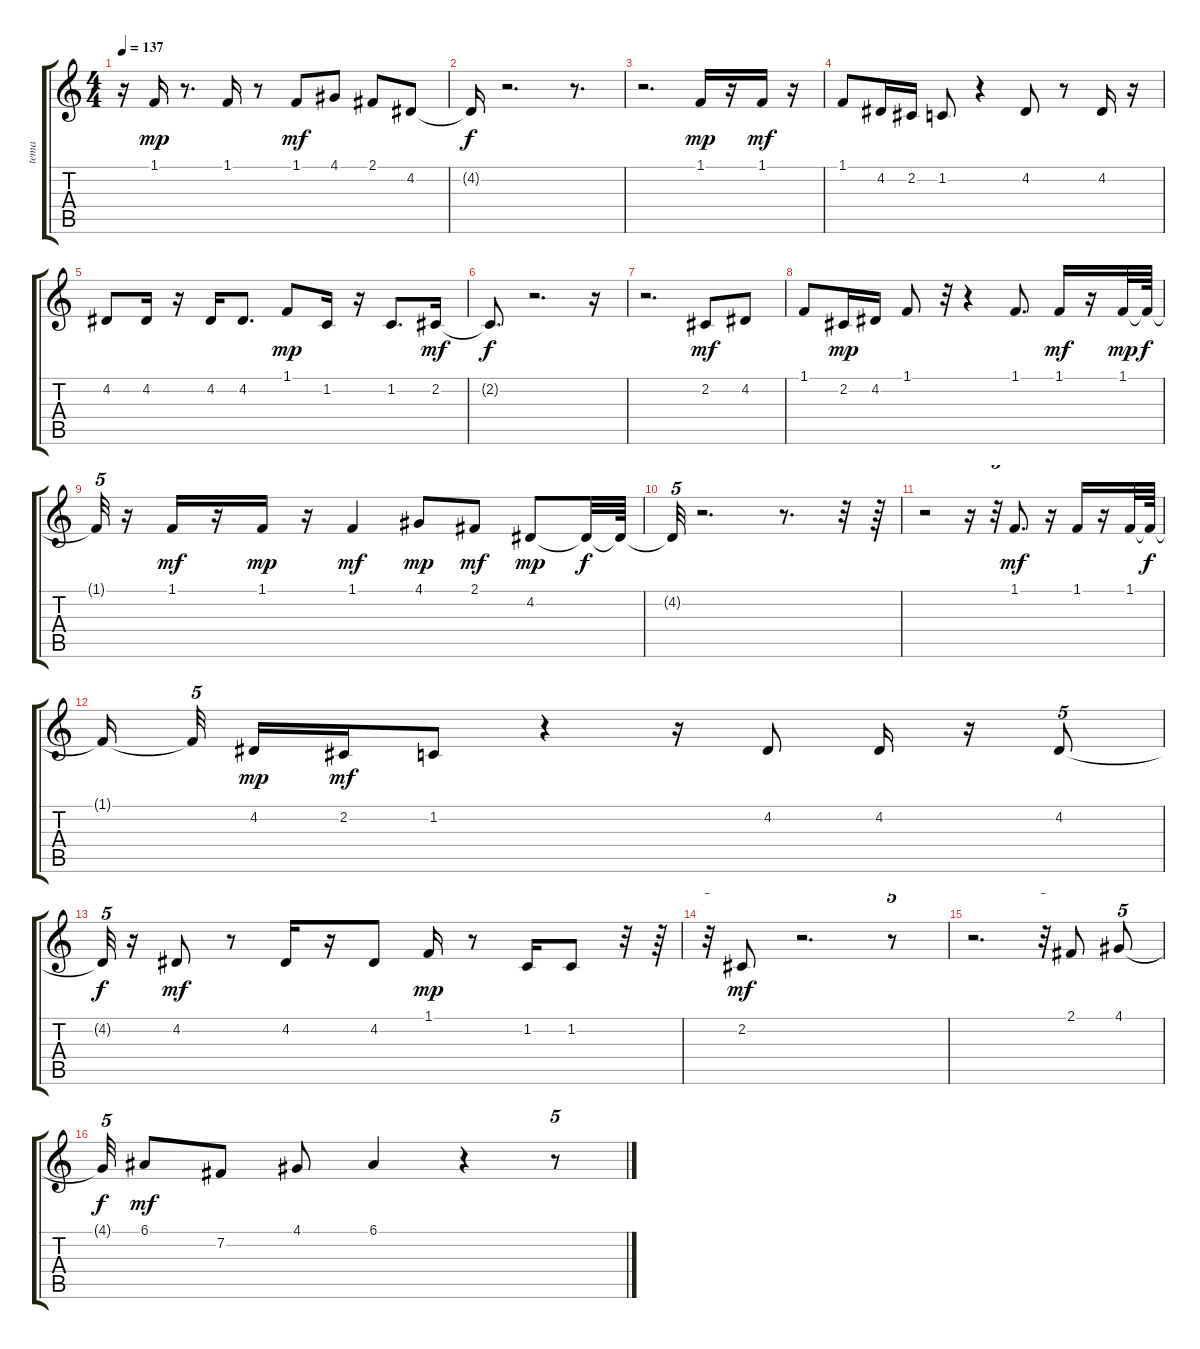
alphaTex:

\track ("tema" "tema") {instrument clarinet}
\staff {score tabs}
\tuning (E4 B3 G3 D3 A2 E2) {hide}
\ts (4 4)
\tempo 137
\clef g2
\ks c
r.16{dy mf} 1.1.16{dy mp} r.8{d} 1.1.16 r.8 1.1.8{dy mf} 4.1.8 2.1.8 4.2.8 |
4.2{t}.16{dy f} r.2{d} r.8{d} |
r.2{d} 1.1.16{dy mp} r.16 1.1.16{dy mf} r.16 |
1.1.8 4.2.16 2.2.16 1.2.8 r.4 4.2.8 r.8 4.2.16 r.16 |
4.2.8 4.2.16 r.16 4.2.16 4.2.8{d} 1.1.8{dy mp} 1.2.16 r.16 1.2.8{d} 2.2.16{dy mf} |
2.2{t}.8{d dy f} r.2{d} r.16 |
r.2{d} 2.2.8{dy mf} 4.2.8 |
1.1.8 2.2.16{dy mp} 4.2.16 1.1.8 r.32{tu (5 4)} r.4 1.1.8{d} 1.1.16{dy mf} r.16 1.1.32{dy mp} 1.1{t}.64{dy f} |
1.1{t}.32{tu (5 4)} r.16 1.1.16{dy mf} r.16 1.1.16{dy mp} r.16 1.1.4{dy mf} 4.1.8{dy mp} 2.1.8{dy mf} 4.2.8{dy mp} 4.2{t}.32{dy f} 4.2{t}.64 |
4.2{t}.32{tu (5 4)} r.2{d} r.8{d} r.32 r.64 |
r.2 r.16 r.32{tu (5 4)} 1.1.8{d dy mf} r.16 1.1.16 r.16 1.1.32 1.1{t}.64{dy f} |
1.1{t}.16 1.1{t}.32{tu (5 4)} 4.2.16{dy mp} 2.2.16{dy mf} 1.2.8 r.4 r.16 4.2.8 4.2.16 r.16 4.2.8{tu (5 4)} |
4.2{t}.32{tu (5 4) dy f} r.16 4.2.8{dy mf} r.8 4.2.16 r.16 4.2.8 1.1.16{dy mp} r.8 1.2.16 1.2.8 r.32 r.64 |
r.32{tu (5 4)} 2.2.8{dy mf} r.2{d} r.8{tu (5 4)} |
r.2{d} r.32{tu (5 4)} 2.1.8 4.1.8{tu (5 4)} |
4.1{t}.32{tu (5 4) dy f} 6.1.8{dy mf} 7.2.8 4.1.8 6.1.4 r.4 r.8{tu (5 4)}
